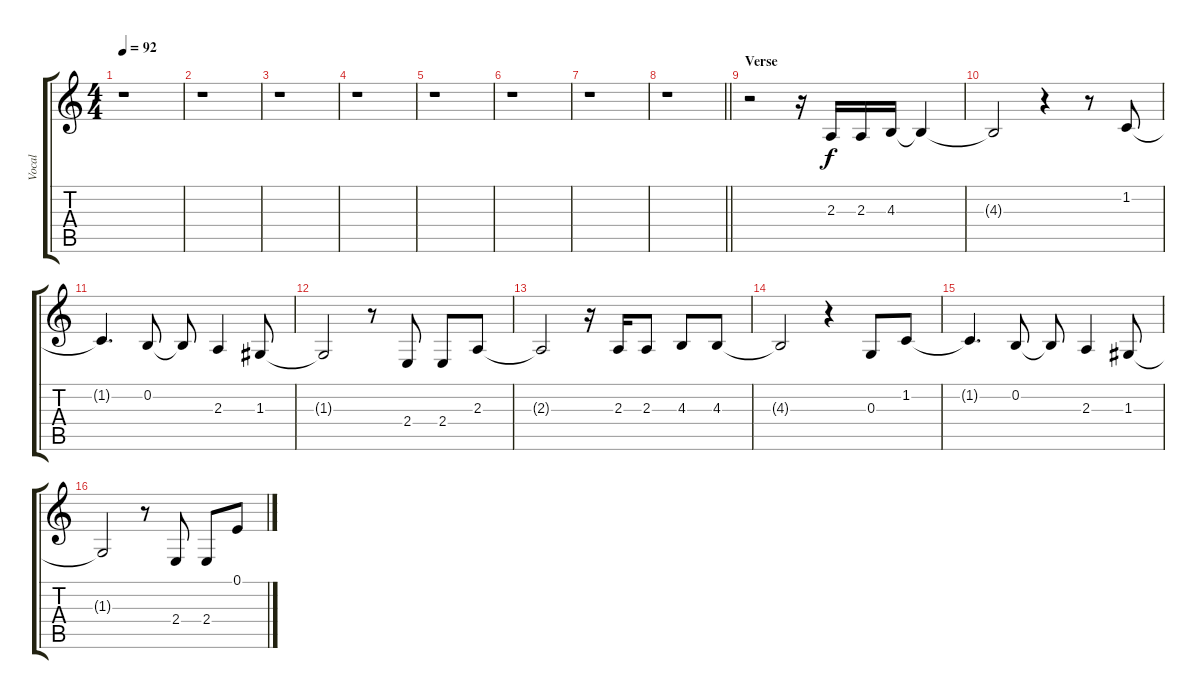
\track ("Vocal" "Vocal") {instrument tenorsax}
\staff {score tabs}
\tuning (E4 B3 G3 D3 A2 E2) {hide}
\ts (4 4)
\tempo 92
\clef g2
\ks c
r.1{dy fff} |
r.1 |
r.1 |
r.1 |
r.1 |
r.1 |
r.1 |
\barLineRight lightlight
r.1 |
\section ("" "Verse")
r.2 r.16 2.3.16{dy f} 2.3.16 4.3.16 4.3{t}.4 |
4.3{t}.2 r.4 r.8 1.2.8 |
1.2{t}.4{d} 0.2.8 0.2{t}.8 2.3.4 1.3.8 |
1.3{t}.2 r.8 2.4.8 2.4.8 2.3.8 |
2.3{t}.2 r.16 2.3.16 2.3.8 4.3.8 4.3.8 |
4.3{t}.2 r.4 0.3.8 1.2.8 |
1.2{t}.4{d} 0.2.8 0.2{t}.8 2.3.4 1.3.8 |
1.3{t}.2 r.8 2.4.8 2.4.8 0.1.8
